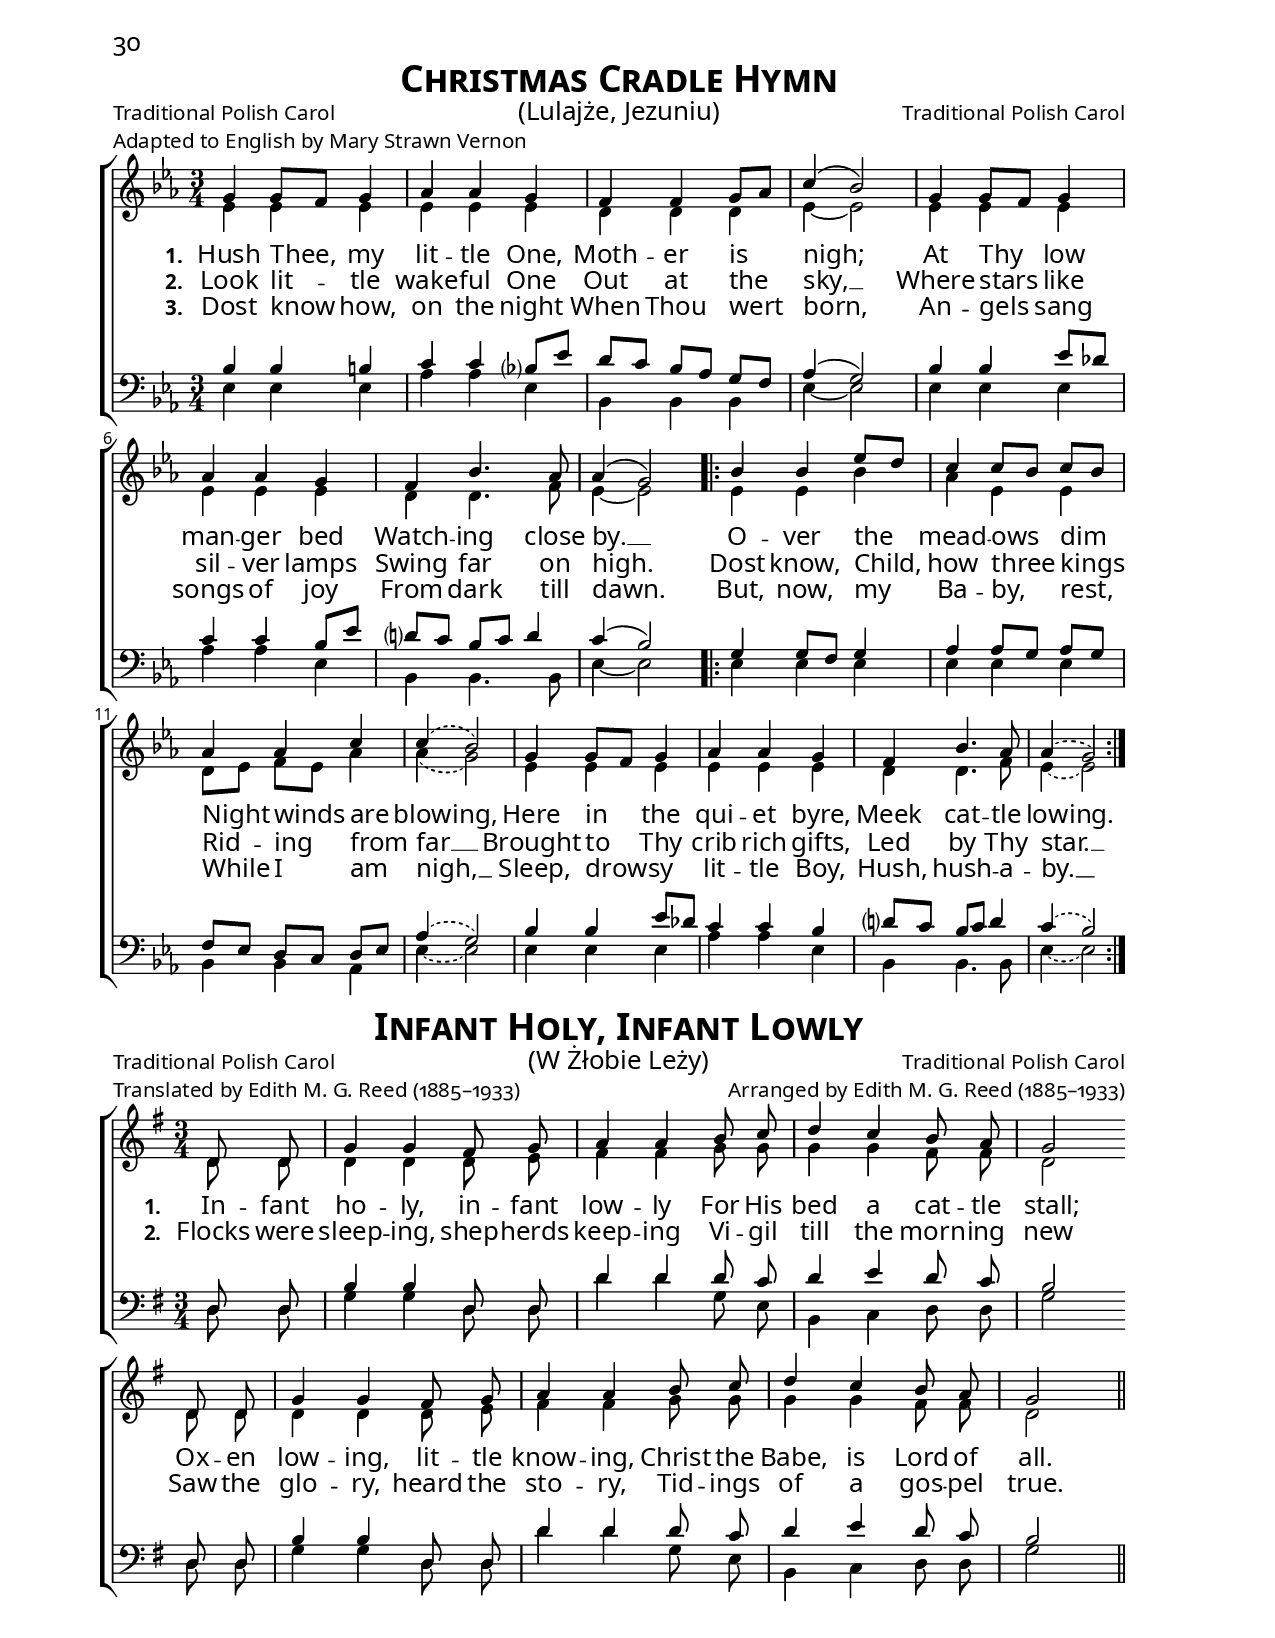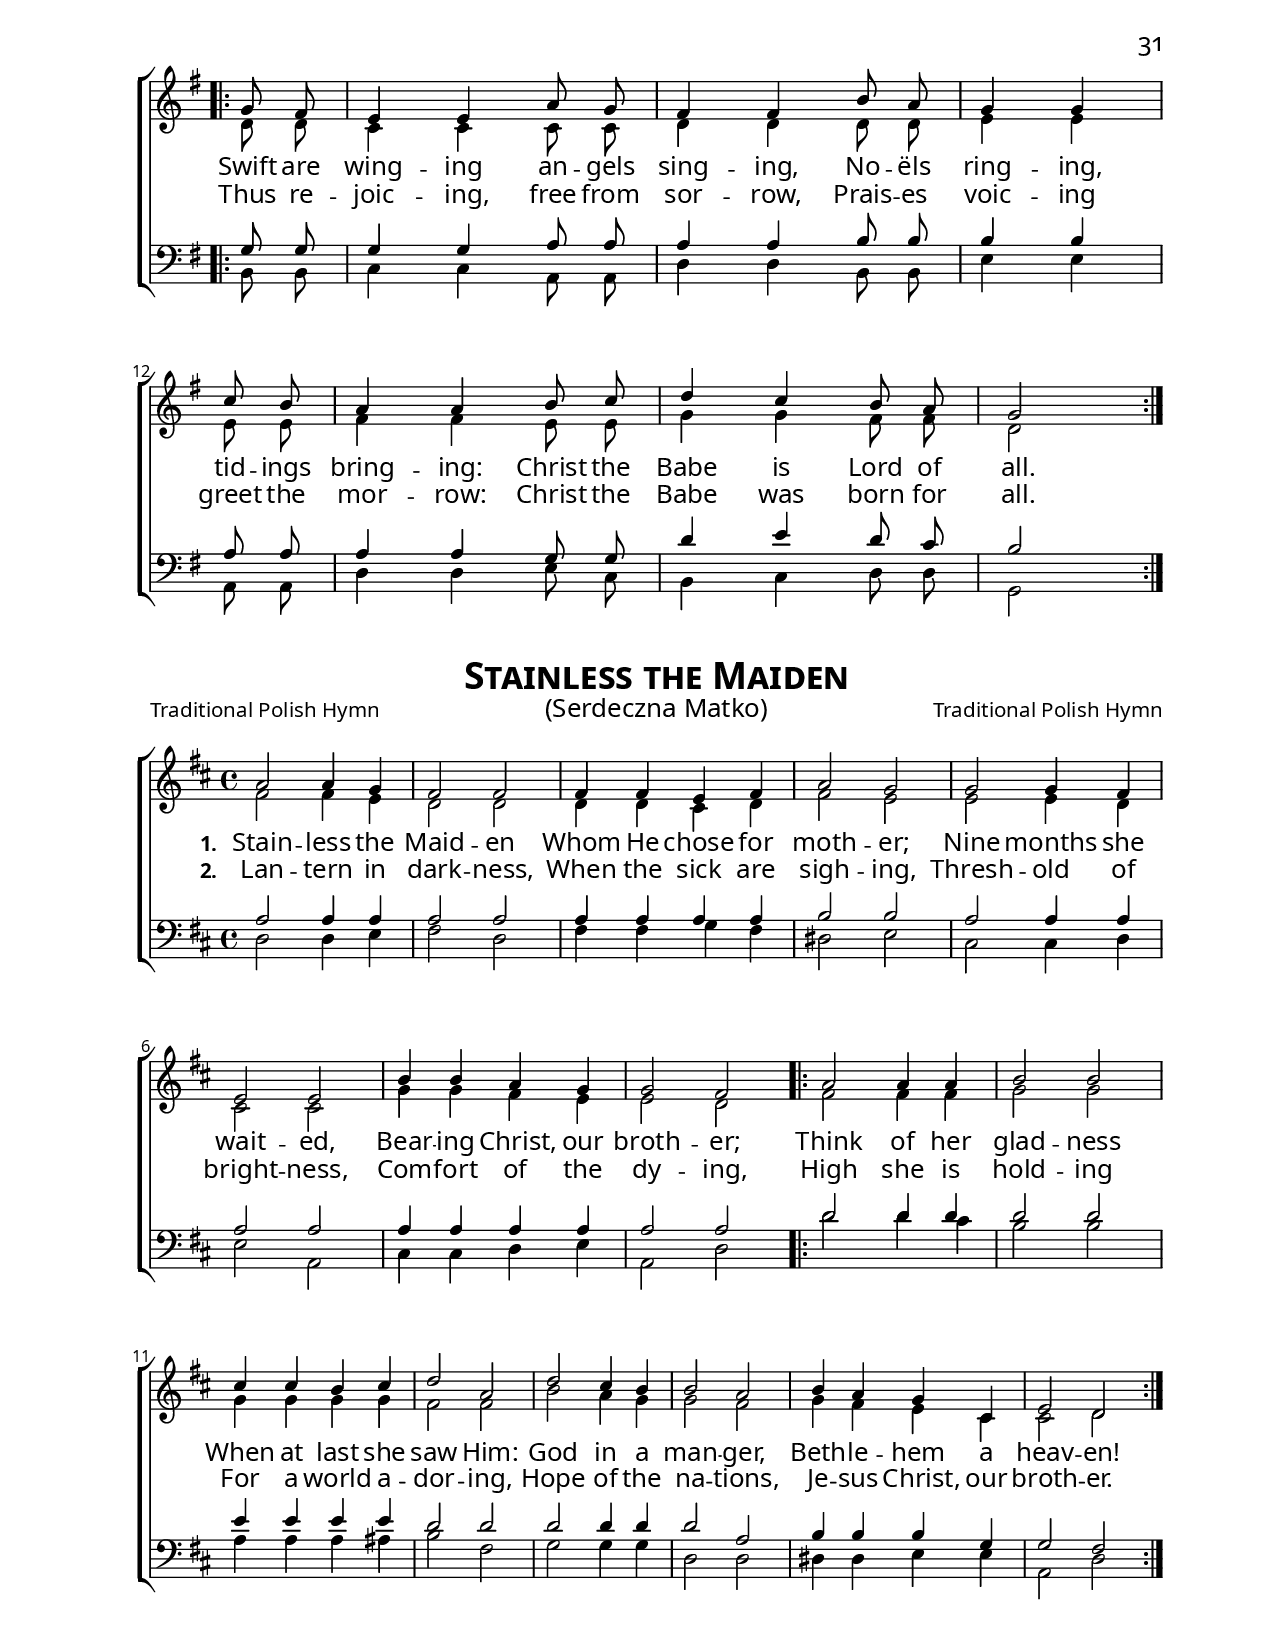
\version "2.14.2"
\include "util.ly"
\header {
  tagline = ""
}
\paper {
  print-all-headers = ##t
  paper-height = 11\in
  paper-width = 8.5\in
  indent = 0\in
  %system-system-spacing = #'((basic-distance . 10) (padding . 0))
  %system-system-spacing =
  %  #'((basic-distance . 0)
  %     (minimum-distance . 0)
  %     (padding . -0.35)
  %     (stretchability . 100))
  score-markup-spacing =
    #'((basic-distance . 2)
       (minimum-distance . 0)
       (padding . 0)
       (stretchability . 50))
  system-system-spacing =
    #'((basic-distance . 0)
       (minimum-distance . 0)
       (padding . -10)
       (stretchability . 100))
  markup-system-spacing =
    #'((basic-distance . 0)
       (minimum-distance . 0)
       (padding . 0)
       (stretchability . 0))
  % last-bottom-spacing =
  %   #'((basic-distance . 0)
  %      (minimum-distance . 0)
  %      (padding . 0)
  %      (stretchability . 0))
  ragged-last-bottom = ##f
  ragged-bottom = ##f
  two-sided = ##t
  inner-margin = 1\in
  outer-margin = 0.75\in
  top-margin = 0.26\in
  bottom-margin = 0.25\in
  first-page-number = #30
  print-first-page-number = ##t
  scoreTitleMarkup = \markup { \column {
    %\on-the-fly \print-all-headers { \bookTitleMarkup \hspace #1 }
    \fill-line {
      \null
      \fontsize #4 \bold \fromproperty #'header:title
      \null
    }
    \fill-line {
      \fromproperty #'header:poet
      \fontsize #4 \bold \fromproperty #'header:subtitle
      \fromproperty #'header:composer
    }
    \fill-line {
      \fromproperty #'header:meter
      \null
      \fromproperty #'header:arranger
    }
  }
  }

  headerLine = ""
  oddHeaderMarkup = \markup\fill-line{
     \override #'(font-name . "Garamond Premier Pro")\abs-fontsize #12.5
     \combine 
        \fill-line{"" \on-the-fly #print-page-number-check-first
        \oldStylePageNum""
        }
        \fill-line{\headerLine}
  }
  evenHeaderMarkup = \markup {
     \override #'(font-name . "Garamond Premier Pro")\abs-fontsize #12.5
     \combine
        \on-the-fly #print-page-number-check-first
        \oldStylePageNum""
        \fill-line{\headerLine}
  }
}
#(set-global-staff-size 18) \paper{ #(define fonts (make-pango-font-tree "Garamond Premier Pro" "Garamond Premier Pro" "Garamond Premier Pro" (/ 18 20))) }
global = {
  \key ees \major
  \time 3/4
  \autoBeamOff
}

sopMusic = \relative c' {
  g'4 g8[ f] g4 |
  aes aes g |
  f f g8[ aes] |
  c4( bes2) |
  g4 g8[ f] g4 |
  
  aes aes g |
  f bes4. aes8 |
  aes4( g2) |
  \repeat volta 2 {
    bes4 bes ees8[ d] |
    c4 c8[ bes] c[ bes] |

    aes4 aes c |
    \slurDashed c( bes2) |
    g4 g8[ f] g4 |
    aes aes g |
    f bes4. aes8 |
    aes4( g2)
  }
}
sopWords = \lyricmode {
  
}

altoMusic = \relative c' {
  ees4 ees ees |
  ees ees ees |
  d d d |
  ees~ ees2 |

  ees4 ees ees |
  ees ees ees |
  d d4. f8 |
  ees4~ ees2 |

  \repeat volta 2 {
    ees4 ees bes' |
    aes ees ees |
    d8[ ees] f[ ees] aes4 |
    \slurDashed aes( g2) |

    ees4 ees ees |
    ees ees ees |
    d d4. f8 |
    \tieDashed ees4~ ees2 |
  }
}
altoWords = \lyricmode {
  \dropLyricsV
  \set stanza = "1. "

  Hush Thee, my lit -- tle One,
  Moth -- er is nigh;
  At Thy low man -- ger bed
  Watch -- ing close by. __
  O -- ver the mead -- ows dim
\set ignoreMelismata = ##t
   \once \override LyricText.self-alignment-X = #LEFT Night
   \once \override LyricText.self-alignment-X = #LEFT winds 
   \once \override LyricText.self-alignment-X = #LEFT are blow -- ing,
\unset ignoreMelismata
  Here in the qui -- et byre,
\set ignoreMelismata = ##t
  Meek cat -- tle low -- ing.
}
altoWordsII = \lyricmode {
%\markup\italic
  \dropLyricsV
  \set stanza = "2. "

  Look lit -- tle wake -- ful One
  Out at the sky, __
  Where stars like sil -- ver lamps
  Swing far on high.
  Dost know, Child, how three kings
  \once \override LyricText.self-alignment-X = #LEFT Rid --
  \once \override LyricText.self-alignment-X = #LEFT ing
  \once \override LyricText.self-alignment-X = #LEFT from far __
  Brought to Thy crib rich gifts,
  Led by Thy star. __
}
altoWordsIII = \lyricmode {
  \dropLyricsV
  \set stanza = "3. "

  Dost know how, on the night
  When Thou wert born,
  An -- gels sang songs of joy
  From dark till dawn.
  But, now, my Ba -- by, rest,
  \once \override LyricText.self-alignment-X = #LEFT While
  \once \override LyricText.self-alignment-X = #LEFT I
  \once \override LyricText.self-alignment-X = #LEFT am nigh, __
  Sleep, drow -- sy lit -- tle Boy,
  Hush, hush -- a -- by. __
}
altoWordsIV = \lyricmode {
  \set stanza = "4. "
  \set ignoreMelismata = ##t
}
altoWordsV = \lyricmode {
  \set stanza = "5. "
  \set ignoreMelismata = ##t
}
altoWordsVI = \lyricmode {
  \set stanza = "6. "
  \set ignoreMelismata = ##t
}
tenorMusic = \relative c' {
  bes4 bes b |
  c c bes?8[ ees] |
  d[ c] bes[ aes] g[ f] |
  aes4( g2) |

  bes4 bes ees8[ des] |
  c4 c bes8[ ees] |
  d?[ c] bes[ c] d4 |
  c( bes2) |

  \repeat volta 2 {
    g4 g8[ f] g4 |
    aes aes8[ g] aes[ g] |
    f[ ees] d[ c] d[ ees] |
    \slurDashed aes4( g2) |

    bes4 bes ees8[ des] |
    c4 c bes |
    d?8[ c] bes[ c] d4 |
    c( bes2) |
  }
}
tenorWords = \lyricmode {

}

bassMusic = \relative c {
  ees4 ees ees |
  aes aes ees |
  bes bes bes |
  ees~ ees2 |

  ees4 ees ees |
  aes aes ees |
  bes bes4. bes8 |
  ees4~ ees2 |

  \repeat volta 2 {
    ees4 ees ees |
    ees ees ees |
    bes bes aes |
    \tieDashed ees'~ ees2 |
    
    ees4 ees ees |
    aes aes ees |
    bes bes4. bes8 |
    ees4~ ees2 |
  }
}
bassWords = \lyricmode {

}

pianoRH = \relative c' {
  
}
pianoLH = \relative c' {
  
}

\score {
  <<
   \new ChoirStaff <<
    \new Staff = women <<
      \new Voice = "sopranos" { \voiceOne << \global \sopMusic >> }
      \new Voice = "altos" { \voiceTwo << \global \altoMusic >> }
    >>
    \new Lyrics \with { alignAboveContext = "women" \override VerticalAxisGroup #'nonstaff-relatedstaff-spacing = #'((basic-distance . 1))} \lyricsto "sopranos" \sopWords
   \new Staff = men <<
      \clef bass
      \new Voice = "tenors" { \voiceOne << \global \tenorMusic >> }
      \new Voice = "basses" { \voiceTwo << \global \bassMusic >> }
    >>
    \new Lyrics = "altosVI"  \with { alignBelowContext = "women" } \lyricsto "sopranos" \altoWordsVI
    \new Lyrics = "altosV"  \with { alignBelowContext = "women" } \lyricsto "sopranos" \altoWordsV
    \new Lyrics = "altosIV"  \with { alignBelowContext = "women" } \lyricsto "sopranos" \altoWordsIV
    \new Lyrics = "altosIII"  \with { alignBelowContext = "women" } \lyricsto "sopranos" \altoWordsIII
    \new Lyrics = "altosII"  \with { alignBelowContext = "women" } \lyricsto "sopranos" \altoWordsII
    \new Lyrics = "altos"  \with { alignBelowContext = "women" } \lyricsto "sopranos" \altoWords
    \new Lyrics \with { alignAboveContext = "men" \override VerticalAxisGroup #'nonstaff-relatedstaff-spacing = #'((basic-distance . 1)) } \lyricsto "tenors" \tenorWords
    \new Lyrics \with { alignBelowContext = "men" \override VerticalAxisGroup #'nonstaff-relatedstaff-spacing = #'((basic-distance . 1)) } \lyricsto "basses" \bassWords
  >>
%    \new PianoStaff << \new Staff { \new Voice { \pianoRH } } \new Staff { \clef "bass" \pianoLH } >>
  >>
  \layout {
  \context {
    \Lyrics
    \override LyricText #'font-size = #2
  }
    \context {
      \Score
      %\override SpacingSpanner #'base-shortest-duration = #(ly:make-moment 1 8)
      %\override SpacingSpanner #'common-shortest-duration = #(ly:make-moment 1 4)
    }
    \context {
      % Remove all empty staves
      % \Staff \RemoveEmptyStaves \override VerticalAxisGroup #'remove-first = ##t
    }
    \context {
      \Lyrics
      \override LyricText #'X-offset = #center-on-word
    }
  }
  \header {
    title = \markup{\override #'(font-name . "Garamond Premier Pro Semibold"){ \abs-fontsize #18 \smallCapsOldStyle"Christmas Cradle Hymn"}}
    subtitle = \markup{\override #'(font-name . "Garamond Premier Pro"){ \abs-fontsize #12.5 "(Lulajże, Jezuniu)"}}
    poet = \markup\oldStyleNum"Traditional Polish Carol"
    meter = \markup\oldStyleNum"Adapted to English by Mary Strawn Vernon"
    composer = \markup\oldStyleNum"Traditional Polish Carol"
    % arranger = \markup\oldStyleNum"Arranged by Edith M. G. Reed (1885–1933)"
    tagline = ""
  }
}

























global = {
  \key g \major
  \time 3/4
  \autoBeamOff
}

sopMusic = \relative c' {
\repeat unfold 2 {
  \partial 4 d8 d |
  g4 g fis8 g |
  a4 a b8 c |
  d4 c b8  a |
  g2 \break
}
\pageBreak
\repeat volta 2 {
  \partial 4 g8 fis |
  e4 e a8 g |
  fis4 fis b8 a |
  \partial 2 g4 g | \break

  \partial 4 c8 b |
  a4 a b8 c |
  d4 c b8 a |
  g2 
}
}
sopWords = \lyricmode {
  
}

altoMusic = \relative c' {
\repeat unfold 2 {
  d8 d |
  d4 d d8 e |
  fis4 fis g8 g |
  g4 g fis8 fis |
  d2
}

\repeat volta 2 {
    d8 d |
    c4 c c8 c |
    d4 d d8 d
    e4 e

    e8 e |
    fis4 fis e8 e |
    g4 g fis8 fis |
    d2 
  }
}
altoWords = \lyricmode {
  \dropLyricsV
  \set stanza = "1. "
  In -- fant ho -- ly, in -- fant low -- ly
  For His bed a cat -- tle stall;
  Ox -- en low -- ing, lit -- tle know -- ing,
  Christ the Babe, is Lord of all.
  Swift are wing -- ing an -- gels sing -- ing,
  No -- ëls ring -- ing,
  tid -- ings bring -- ing:
  Christ the Babe is Lord of all.
}
altoWordsII = \lyricmode {
  \dropLyricsV
%\markup\italic
  \set stanza = "2. "
Flocks were sleep -- ing, shep -- herds keep -- ing
Vi -- gil till the morn -- ing new
Saw the glo -- ry, heard the sto -- ry,
Tid -- ings of a gos -- pel true.
Thus re -- joic -- ing, free from sor -- row,
Prais -- es voic -- ing greet the mor -- row:
Christ the Babe was born for all.
}
altoWordsIII = \lyricmode {
  \set stanza = "3. "
  \set ignoreMelismata = ##t
}
altoWordsIV = \lyricmode {
  \set stanza = "4. "
  \set ignoreMelismata = ##t
}
altoWordsV = \lyricmode {
  \set stanza = "5. "
  \set ignoreMelismata = ##t
}
altoWordsVI = \lyricmode {
  \set stanza = "6. "
  \set ignoreMelismata = ##t
}
tenorMusic = \relative c {
  \repeat unfold 2{
    d8 d |
    b'4 b d,8 d |
    d'4 d d8 c |
    d4 e d8 c |
    b2
  }
  \repeat volta 2 {
    g8 g |
    g4 g a8 a |
    a4 a b8 b 
    b4 b a8 a |
    a4 a g8 g8 |
    d'4 e d8 c |
    b2 
  }
}
tenorWords = \lyricmode {

}

bassMusic = \relative c {
  \repeat unfold 2 {
    d8 d |
    g4 g d8 d |
    d'4 d g,8 e |
    b4 c d8 d |
    g2
  }

  \repeat volta 2 {
    b,8 b |
    c4 c a8 a |
    d4 d b8 b
    e4 e

    a,8 a |
    d4 d e8 c |
    b4 c d8 d |
    g,2
  }
}
bassWords = \lyricmode {

}

pianoRH = \relative c' {
  
}
pianoLH = \relative c' {
  
}

\score {
  <<
   \new ChoirStaff <<
    \new Staff = women <<
      \new Voice = "sopranos" { \voiceOne << \global \sopMusic >> }
      \new Voice = "altos" { \voiceTwo << \global \altoMusic >> }
    >>
    \new Lyrics \with { alignAboveContext = "women" \override VerticalAxisGroup #'nonstaff-relatedstaff-spacing = #'((basic-distance . 1))} \lyricsto "sopranos" \sopWords
    \new Lyrics = "altosVI"  \with { alignBelowContext = "women" } \lyricsto "altos" \altoWordsVI
    \new Lyrics = "altosV"  \with { alignBelowContext = "women" } \lyricsto "altos" \altoWordsV
    \new Lyrics = "altosIV"  \with { alignBelowContext = "women" } \lyricsto "altos" \altoWordsIV
    \new Lyrics = "altosIII"  \with { alignBelowContext = "women" } \lyricsto "altos" \altoWordsIII
    \new Lyrics = "altosII"  \with { alignBelowContext = "women" } \lyricsto "altos" \altoWordsII
    \new Lyrics = "altos"  \with { alignBelowContext = "women" \override VerticalAxisGroup #'nonstaff-relatedstaff-spacing = #'((basic-distance . 1))} \lyricsto "altos" \altoWords
   \new Staff = men <<
      \clef bass
      \new Voice = "tenors" { \voiceOne << \global \tenorMusic >> }
      \new Voice = "basses" { \voiceTwo << \global \bassMusic >> }
    >>
    \new Lyrics \with { alignAboveContext = "men" \override VerticalAxisGroup #'nonstaff-relatedstaff-spacing = #'((basic-distance . 1)) } \lyricsto "tenors" \tenorWords
    \new Lyrics \with { alignBelowContext = "men" \override VerticalAxisGroup #'nonstaff-relatedstaff-spacing = #'((basic-distance . 1)) } \lyricsto "basses" \bassWords
  >>
%    \new PianoStaff << \new Staff { \new Voice { \pianoRH } } \new Staff { \clef "bass" \pianoLH } >>
  >>
  \layout {
  \context {
    \Lyrics
    \override LyricText #'font-size = #2
  }
    \context {
      \Score
      %\override SpacingSpanner #'base-shortest-duration = #(ly:make-moment 1 8)
      %\override SpacingSpanner #'common-shortest-duration = #(ly:make-moment 1 4)
    }
    \context {
      % Remove all empty staves
      % \Staff \RemoveEmptyStaves \override VerticalAxisGroup #'remove-first = ##t
    }
    \context {
      \Lyrics
      \override LyricText #'X-offset = #center-on-word
    }
  }
  \header {
    title = \markup{\override #'(font-name . "Garamond Premier Pro Semibold"){ \abs-fontsize #18 \smallCapsOldStyle"Infant Holy, Infant Lowly"}}
    subtitle = \markup{\override #'(font-name . "Garamond Premier Pro"){ \abs-fontsize #12.5 "(W Żłobie Leży)"}}
    poet = \markup\oldStyleNum"Traditional Polish Carol"
    meter = \markup\oldStyleNum"Translated by Edith M. G. Reed (1885–1933)"
    composer = \markup\oldStyleNum"Traditional Polish Carol"
    arranger = \markup\oldStyleNum"Arranged by Edith M. G. Reed (1885–1933)"
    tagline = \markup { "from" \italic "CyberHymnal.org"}
  }
}

























global = {
  \key d \major
  \time 4/4
  \autoBeamOff
}

sopMusic = \relative c' {
  a'2 a4 g |
  fis2 fis |
  fis4 fis e fis |
  a2 g |
  g g4 fis |
  e2 e |
  b'4 b a g |
  g2 fis |

  \repeat volta 2 {
    a2 a4 a |
    b2 b |
    cis4 cis b cis |
    d2 a |
    d cis4 b |
    b2 a |
    b4 a g cis, |
    e2 d
  }
}
sopWords = \lyricmode {
}

altoMusic = \relative c' {
  fis2 fis4 e |
  d2 d |
  d4 d cis d |
  fis2 e |
  e e4 d |
  cis2 cis |
  g'4 g fis e |
  e2 d |

  \repeat volta 2 {
    fis fis4 fis |
    g2 g |
    g4 g g g |
    fis2 fis |
    b a4 g |
    g2 fis |
    g4 fis e cis |
    cis2 d
  }
}
altoWords = \lyricmode {
  \dropLyricsV
  \set stanza = "1. "

  Stain -- less the Maid -- en
  Whom He chose for moth -- er;
  Nine months she wait -- ed,
  Bear -- ing Christ, our broth -- er;
  Think of her glad -- ness
  When at last she saw Him:
  God in a man -- ger,
  Beth -- le -- hem a heav -- en!
}
altoWordsII = \lyricmode {
  \dropLyricsV
  \set stanza = "2. "

  Lan -- tern in dark -- ness,
  When the sick are sigh -- ing,
  Thresh -- old of bright -- ness,
  Com -- fort of the dy -- ing,
  High she is hold -- ing
  For a world a -- dor -- ing,
  Hope of the na -- tions,
  Je -- sus Christ, our broth -- er.
}
altoWordsIII = \lyricmode {
  \set stanza = "3. "
  \set ignoreMelismata = ##t
}
altoWordsIV = \lyricmode {
  \set stanza = "4. "
  \set ignoreMelismata = ##t
}
altoWordsV = \lyricmode {
  \set stanza = "5. "
  \set ignoreMelismata = ##t
}
altoWordsVI = \lyricmode {
  \set stanza = "6. "
  \set ignoreMelismata = ##t
}
tenorMusic = \relative c' {
  a2 a4 a |
  a2 a |
  a4 a a a |
  b2 b |
  a a4 a |
  a2 a |
  a4 a a a |
  a2 a |

  \repeat volta 2 {
    d2 d4 d |
    d2 d |
    e4 e e e |
    d2 d |
    d2 d4 d |
    d2 a |
    b4 b b g |
    g2 fis
  }
}
tenorWords = \lyricmode {

}

bassMusic = \relative c {
  d2 d4 e |
  fis2 d |
  fis4 fis g fis |
  dis2 e |
  cis cis4 d |
  e2 a, |
  cis4 cis d e |
  a,2 d |

  \repeat volta 2 {
    d' d4 cis |
    b2 b |
    a4 a a ais |
    b2 fis |
    g g4 g |
    d2 d |
    dis4 dis e e |
    a,2 d
  }
}
bassWords = \lyricmode {

}

pianoRH = \relative c' {
  
}
pianoLH = \relative c' {
  
}

\score {
  <<
   \new ChoirStaff <<
    \new Staff = women <<
      \new Voice = "sopranos" { \voiceOne << \global \sopMusic >> }
      \new Voice = "altos" { \voiceTwo << \global \altoMusic >> }
    >>
    \new Lyrics \with { alignAboveContext = "women" \override VerticalAxisGroup #'nonstaff-relatedstaff-spacing = #'((basic-distance . 1))} \lyricsto "sopranos" \sopWords
    \new Lyrics = "altosVI"  \with { alignBelowContext = "women" } \lyricsto "sopranos" \altoWordsVI
    \new Lyrics = "altosV"  \with { alignBelowContext = "women" } \lyricsto "sopranos" \altoWordsV
    \new Lyrics = "altosIV"  \with { alignBelowContext = "women" } \lyricsto "sopranos" \altoWordsIV
    \new Lyrics = "altosIII"  \with { alignBelowContext = "women" } \lyricsto "sopranos" \altoWordsIII
    \new Lyrics = "altosII"  \with { alignBelowContext = "women" } \lyricsto "sopranos" \altoWordsII
    \new Lyrics = "altos"  \with { alignBelowContext = "women" \override VerticalAxisGroup #'nonstaff-relatedstaff-spacing = #'((basic-distance . 1))} \lyricsto "sopranos" \altoWords
   \new Staff = men <<
      \clef bass
      \new Voice = "tenors" { \voiceOne << \global \tenorMusic >> }
      \new Voice = "basses" { \voiceTwo << \global \bassMusic >> }
    >>
    \new Lyrics \with { alignAboveContext = "men" \override VerticalAxisGroup #'nonstaff-relatedstaff-spacing = #'((basic-distance . 1)) } \lyricsto "tenors" \tenorWords
    \new Lyrics \with { alignBelowContext = "men" \override VerticalAxisGroup #'nonstaff-relatedstaff-spacing = #'((basic-distance . 1)) } \lyricsto "basses" \bassWords
  >>
%    \new PianoStaff << \new Staff { \new Voice { \pianoRH } } \new Staff { \clef "bass" \pianoLH } >>
  >>
  \layout {
  \context {
    \Lyrics
    \override LyricText #'font-size = #2
  }
    \context {
      \Score
      %\override SpacingSpanner #'base-shortest-duration = #(ly:make-moment 1 8)
      %\override SpacingSpanner #'common-shortest-duration = #(ly:make-moment 1 4)
    }
    \context {
      % Remove all empty staves
      % \Staff \RemoveEmptyStaves \override VerticalAxisGroup #'remove-first = ##t
    }
    \context {
      \Lyrics
      \override LyricText #'X-offset = #center-on-word
    }
  }
  \header {
    title = \markup{\override #'(font-name . "Garamond Premier Pro Semibold"){ \abs-fontsize #18 \smallCapsOldStyle"Stainless the Maiden"}}
    subtitle = \markup{\override #'(font-name . "Garamond Premier Pro"){ \abs-fontsize #12.5 "(Serdeczna Matko)"}}
    poet = \markup\oldStyleNum"Traditional Polish Hymn"
    %meter = \markup\oldStyleNum"Translated by ??? (1885–1933)"
    composer = \markup\oldStyleNum"Traditional Polish Hymn"
    %arranger = \markup\oldStyleNum"Arranged by ??? (1885–1933)"
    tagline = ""
  }
}
